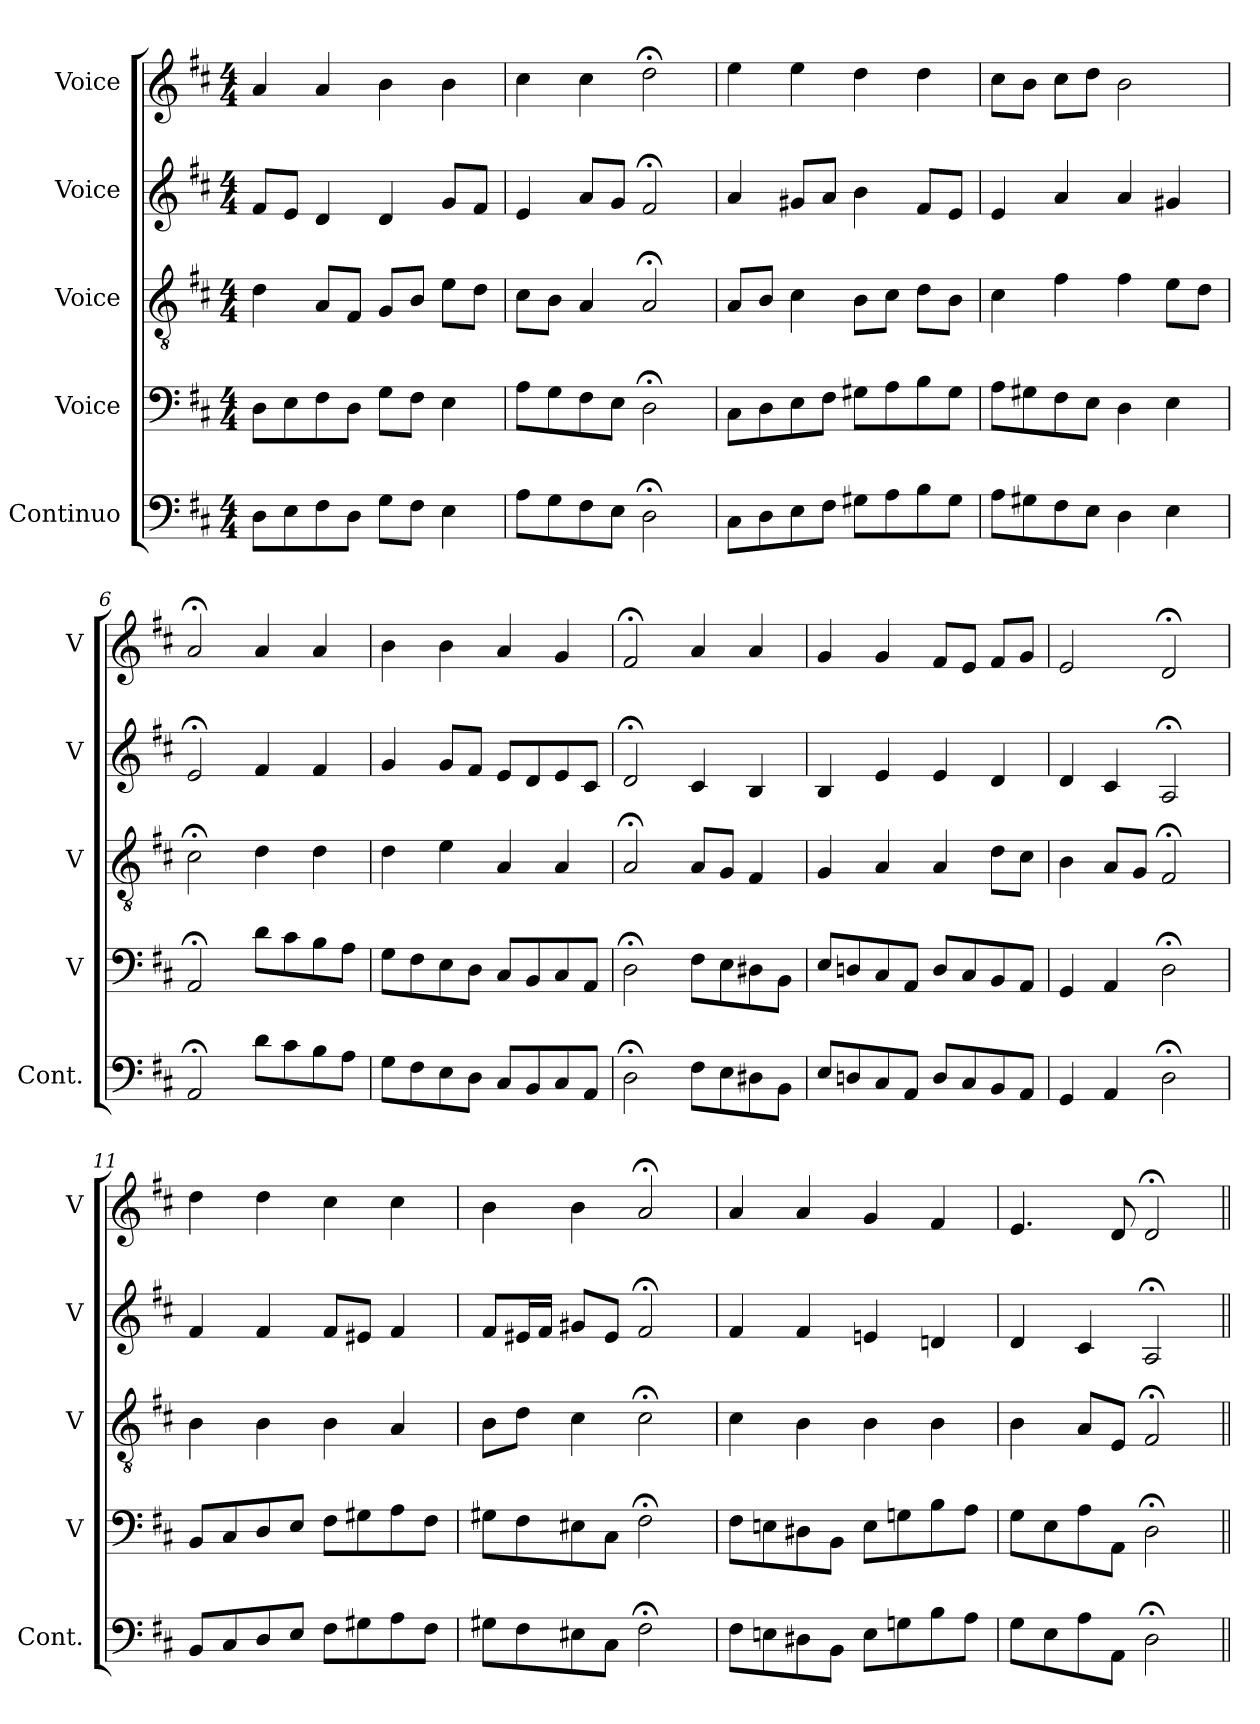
**kern	**kern	**kern	**kern	**kern
*part5	*part4	*part3	*part2	*part1
*staff5	*staff4	*staff3	*staff2	*staff1
*I"Continuo	*I"Voice	*I"Voice	*I"Voice	*I"Voice
*I'Cont.	*I'V	*I'V	*I'V	*I'V
*clefF4	*clefF4	*clefGv2	*clefG2	*clefG2
*k[f#c#]	*k[f#c#]	*k[f#c#]	*k[f#c#]	*k[f#c#]
*M4/4	*M4/4	*M4/4	*M4/4	*M4/4
=	=	=	=	=
8DL	8DL	4d	8f#L	4a
8E	8E	.	8eJ	.
8F#	8F#	8AL	4d	4a
8DJ	8DJ	8F#J	.	.
8GL	8GL	8GL	4d	4b
8F#J	8F#J	8BJ	.	.
4E	4E	8eL	8gL	4b
.	.	8dJ	8f#J	.
=3	=3	=3	=3	=3
8AL	8AL	8c#L	4e	4cc#
8G	8G	8BJ	.	.
8F#	8F#	4A	8aL	4cc#
8EJ	8EJ	.	8gJ	.
2D;<	2D;<	2A;<	2f#;<	2dd;<
=4	=4	=4	=4	=4
8C#L	8C#L	8AL	4a	4ee
8D	8D	8BJ	.	.
8E	8E	4c#	8g#XL	4ee
8F#J	8F#J	.	8aJ	.
8G#XL	8G#XL	8BL	4b	4dd
8A	8A	8c#J	.	.
8B	8B	8dL	8f#L	4dd
8G#J	8G#J	8BJ	8eJ	.
=5	=5	=5	=5	=5
8AL	8AL	4c#	4e	8cc#L
8G#X	8G#X	.	.	8bJ
8F#	8F#	4f#	4a	8cc#L
8EJ	8EJ	.	.	8ddJ
4D	4D	4f#	4a	2b
4E	4E	8eL	4g#X	.
.	.	8dJ	.	.
=6	=6	=6	=6	=6
2AA;<	2AA;<	2c#;<	2e;<	2a;<
8dL	8dL	4d	4f#	4a
8c#	8c#	.	.	.
8B	8B	4d	4f#	4a
8AJ	8AJ	.	.	.
=7	=7	=7	=7	=7
8GL	8GL	4d	4g	4b
8F#	8F#	.	.	.
8E	8E	4e	8gL	4b
8DJ	8DJ	.	8f#J	.
8C#L	8C#L	4A	8eL	4a
8BB	8BB	.	8d	.
8C#	8C#	4A	8e	4g
8AAJ	8AAJ	.	8c#J	.
=8	=8	=8	=8	=8
2D;<	2D;<	2A;<	2d;<	2f#;<
8F#L	8F#L	8AL	4c#	4a
8E	8E	8GJ	.	.
8D#X	8D#X	4F#	4B	4a
8BBJ	8BBJ	.	.	.
=9	=9	=9	=9	=9
8EL	8EL	4G	4B	4g
8Dn	8Dn	.	.	.
8C#	8C#	4A	4e	4g
8AAJ	8AAJ	.	.	.
8DL	8DL	4A	4e	8f#L
8C#	8C#	.	.	8eJ
8BB	8BB	8dL	4d	8f#L
8AAJ	8AAJ	8c#J	.	8gJ
=10	=10	=10	=10	=10
4GG	4GG	4B	4d	2e
4AA	4AA	8AL	4c#	.
.	.	8GJ	.	.
2D;<	2D;<	2F#;<	2A;<	2d;<
=11	=11	=11	=11	=11
8BBL	8BBL	4B	4f#	4dd
8C#	8C#	.	.	.
8D	8D	4B	4f#	4dd
8EJ	8EJ	.	.	.
8F#L	8F#L	4B	8f#L	4cc#
8G#X	8G#X	.	8e#XJ	.
8A	8A	4A	4f#	4cc#
8F#J	8F#J	.	.	.
=12	=12	=12	=12	=12
8G#XL	8G#XL	8BL	8f#L	4b
8F#	8F#	8dJ	16e#XL	.
.	.	.	16f#JJ	.
8E#X	8E#X	4c#	8g#XL	4b
8C#J	8C#J	.	8e#J	.
2F#;<	2F#;<	2c#;<	2f#;<	2a;<
=13	=13	=13	=13	=13
8F#L	8F#L	4c#	4f#	4a
8En	8En	.	.	.
8D#X	8D#X	4B	4f#	4a
8BBJ	8BBJ	.	.	.
8EL	8EL	4B	4en	4g
8Gn	8Gn	.	.	.
8B	8B	4B	4dn	4f#
8AJ	8AJ	.	.	.
=14	=14	=14	=14	=14
8GL	8GL	4B	4d	4.e
8E	8E	.	.	.
8A	8A	8AL	4c#	.
8AAJ	8AAJ	8EJ	.	8d
2D;<	2D;<	2F#;<	2A;<	2d;<
=||	=||	=||	=||	=||
*-	*-	*-	*-	*-
